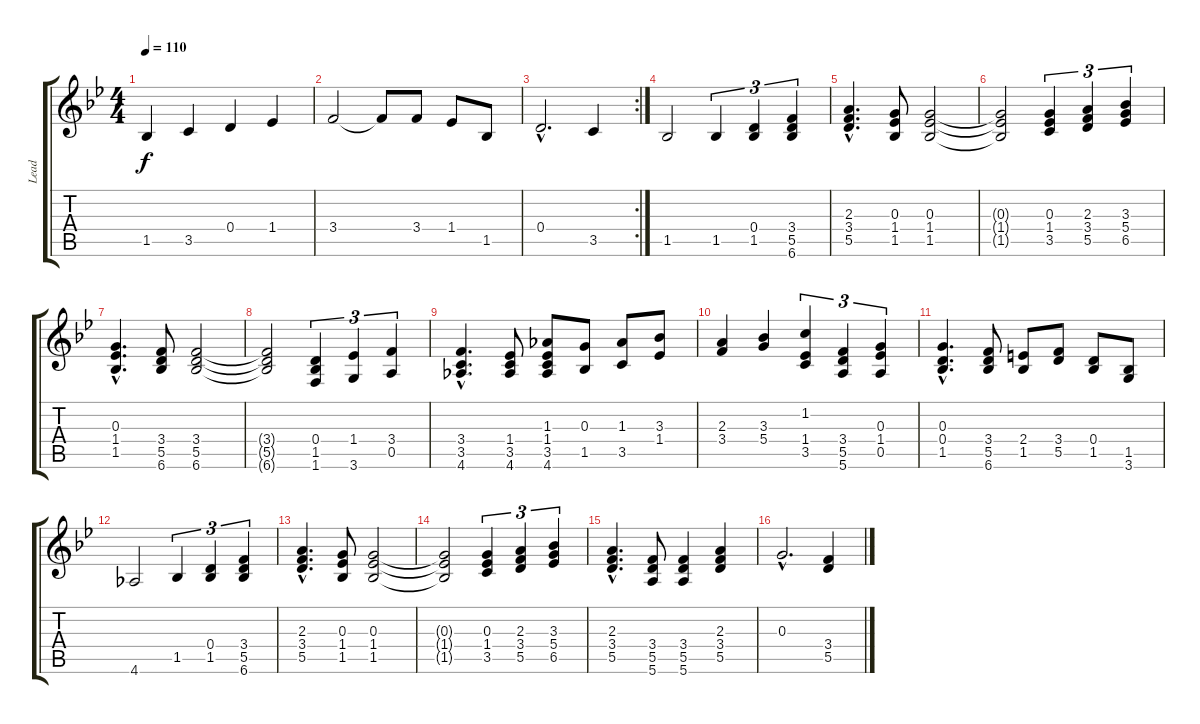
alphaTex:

\track ("Lead" "Lead") {instrument acousticguitarsteel}
\staff {score tabs}
\tuning (E4 B3 G3 D3 A2 E2) {hide}
\ts (4 4)
\tempo 110
\clef g2
\ks bb
1.5.4{dy f} 3.5.4 0.4.4 1.4.4 |
3.4.2 3.4{t}.8 3.4.8 1.4.8 1.5.8 |
\rc 2
0.4{hac}.2{d} 3.5.4 |
1.5.2 1.5.4{tu (3 2)} (0.4 1.5).4{tu (3 2)} (3.4 5.5 6.6).4{tu (3 2)} |
(2.3{hac} 3.4{hac} 5.5{hac}).4{d} (0.3 1.4 1.5).8 (0.3 1.4 1.5).2 |
(0.3{t} 1.4{t} 1.5{t}).2 (0.3 1.4 3.5).4{tu (3 2)} (2.3 3.4 5.5).4{tu (3 2)} (3.3 5.4 6.5).4{tu (3 2)} |
(0.3{hac} 1.4{hac} 1.5{hac}).4{d} (3.4 5.5 6.6).8 (3.4 5.5 6.6).2 |
(3.4{t} 5.5{t} 6.6{t}).2 (0.4 1.5 1.6).4{tu (3 2)} (1.4 3.6).4{tu (3 2)} (3.4 0.5).4{tu (3 2)} |
(3.4{hac} 3.5{hac} 4.6{hac}).4{d} (1.4 3.5 4.6).8 (1.3 1.4 3.5 4.6).8 (0.3 1.5).8 (1.3 3.5).8 (3.3 1.4).8 |
(2.3 3.4).4 (3.3 5.4).4 (1.2 1.4 3.5).4{tu (3 2)} (3.4 5.5 5.6).4{tu (3 2)} (0.3 1.4 0.5).4{tu (3 2)} |
(0.3{hac} 0.4{hac} 1.5{hac}).4{d} (3.4 5.5 6.6).8 (2.4 1.5).8 (3.4 5.5).8 (0.4 1.5).8 (1.5 3.6).8 |
4.6.2 1.5.4{tu (3 2)} (0.4 1.5).4{tu (3 2)} (3.4 5.5 6.6).4{tu (3 2)} |
(2.3{hac} 3.4{hac} 5.5{hac}).4{d} (0.3 1.4 1.5).8 (0.3 1.4 1.5).2 |
(0.3{t} 1.4{t} 1.5{t}).2 (0.3 1.4 3.5).4{tu (3 2)} (2.3 3.4 5.5).4{tu (3 2)} (3.3 5.4 6.5).4{tu (3 2)} |
(2.3{hac} 3.4{hac} 5.5{hac}).4{d} (3.4 5.5 5.6).8 (3.4 5.5 5.6).4 (2.3 3.4 5.5).4 |
0.3{hac}.2{d} (3.4 5.5).4
